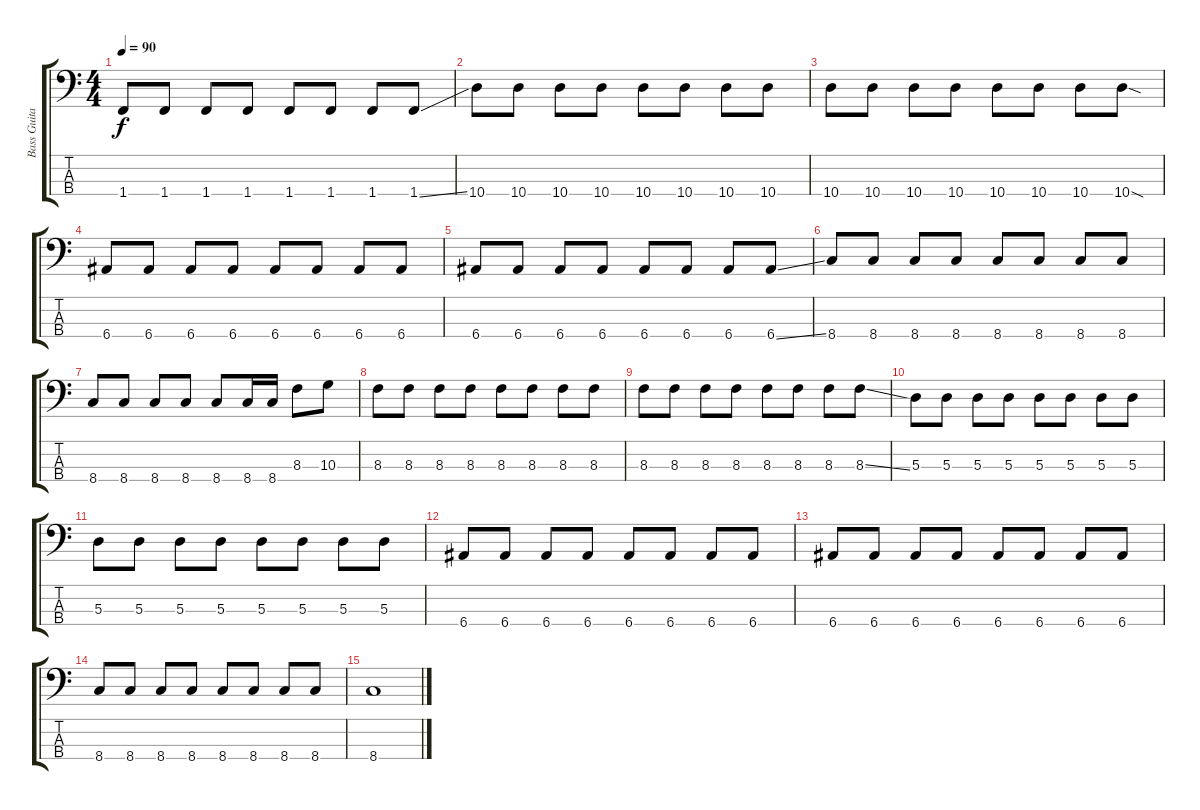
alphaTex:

\track ("Bass Guitar" "Bass Guita") {instrument electricbassfinger}
\staff {score tabs}
\tuning (G2 D2 A1 E1) {hide}
\ts (4 4)
\tempo 90
\clef f4
\ks c
1.4.8{dy f} 1.4.8 1.4.8 1.4.8 1.4.8 1.4.8 1.4.8 1.4{ss}.8 |
10.4.8 10.4.8 10.4.8 10.4.8 10.4.8 10.4.8 10.4.8 10.4.8 |
10.4.8 10.4.8 10.4.8 10.4.8 10.4.8 10.4.8 10.4.8 10.4{sod}.8 |
6.4.8 6.4.8 6.4.8 6.4.8 6.4.8 6.4.8 6.4.8 6.4.8 |
6.4.8 6.4.8 6.4.8 6.4.8 6.4.8 6.4.8 6.4.8 6.4{ss}.8 |
8.4.8 8.4.8 8.4.8 8.4.8 8.4.8 8.4.8 8.4.8 8.4.8 |
8.4.8 8.4.8 8.4.8 8.4.8 8.4.8 8.4.16 8.4.16 8.3.8 10.3.8 |
8.3.8 8.3.8 8.3.8 8.3.8 8.3.8 8.3.8 8.3.8 8.3.8 |
8.3.8 8.3.8 8.3.8 8.3.8 8.3.8 8.3.8 8.3.8 8.3{ss}.8 |
5.3.8 5.3.8 5.3.8 5.3.8 5.3.8 5.3.8 5.3.8 5.3.8 |
5.3.8 5.3.8 5.3.8 5.3.8 5.3.8 5.3.8 5.3.8 5.3.8 |
6.4.8 6.4.8 6.4.8 6.4.8 6.4.8 6.4.8 6.4.8 6.4.8 |
6.4.8 6.4.8 6.4.8 6.4.8 6.4.8 6.4.8 6.4.8 6.4.8 |
8.4.8 8.4.8 8.4.8 8.4.8 8.4.8 8.4.8 8.4.8 8.4.8 |
8.4.1
